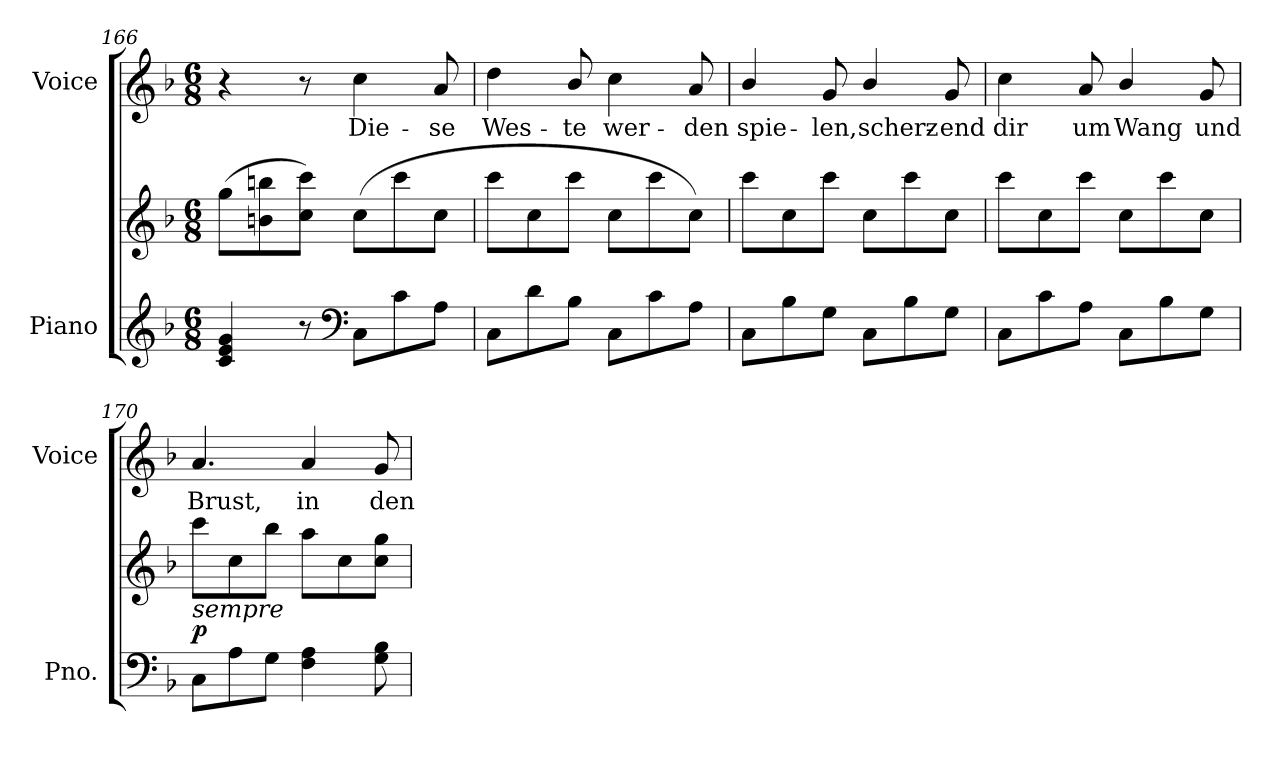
**kern	**kern	**dynam	**kern	**text
*part2	*part2	*part2	*part1	*part1
*staff3	*staff2	*staff2/3	*staff1	*staff1
*I"Piano	*	*	*I"Voice	*
*I'Pno.	*	*	*I'Voice	*
*clefG2	*clefG2	*	*clefG2	*
*k[b-]	*k[b-]	*	*k[b-]	*
*F:	*F:	*	*F:	*
*M6/8	*M6/8	*	*M6/8	*
=166	=166	=166	=166	=166
4ci/ 4ei 4gi	(8ggi\L	.	4r	.
.	8bni\ 8bbni	.	.	.
8r	8cci\ 8ccciJ)	.	8r	.
*clefF4	*	*	*	*
!	!	!	!	!LO:LY:b:color=#000000
8Ci\L	(8cci\L	.	4cci\	Die-
8ci\	8ccci\	.	.	.
!	!	!	!	!LO:LY:b:color=#000000
8Ai\J	8cci\J	.	8ai/	-se
=167	=167	=167	=167	=167
!	!	!	!	!LO:LY:b:color=#000000
8Ci\L	8ccci\L	.	4ddi\	Wes-
8di\	8cci\	.	.	.
!	!	!	!	!LO:LY:b:color=#000000
8B-i\J	8ccci\J	.	8b-i/	-te
!	!	!	!	!LO:LY:b:color=#000000
8Ci\L	8cci\L	.	4cci\	wer-
8ci\	8ccci\	.	.	.
!	!	!	!	!LO:LY:b:color=#000000
8Ai\J	8cci\J)	.	8ai/	-den
=168	=168	=168	=168	=168
!	!	!	!	!LO:LY:b:color=#000000
8Ci\L	8ccci\L	.	4b-i/	spie-
8B-i\	8cci\	.	.	.
!	!	!	!	!LO:LY:b:color=#000000
8Gi\J	8ccci\J	.	8gi/	-len,
!	!	!	!	!LO:LY:b:color=#000000
8Ci\L	8cci\L	.	4b-i/	scherz-
8B-i\	8ccci\	.	.	.
!	!	!	!	!LO:LY:b:color=#000000
8Gi\J	8cci\J	.	8gi/	-end
=169	=169	=169	=169	=169
!	!	!	!	!LO:LY:b:color=#000000
8Ci\L	8ccci\L	.	4cci\	dir
8ci\	8cci\	.	.	.
!	!	!	!	!LO:LY:b:color=#000000
8Ai\J	8ccci\J	.	8ai/	um
!	!	!	!	!LO:LY:b:color=#000000
8Ci\L	8cci\L	.	4b-i/	Wang
8B-i\	8ccci\	.	.	.
!	!	!	!	!LO:LY:b:color=#000000
8Gi\J	8cci\J	.	8gi/	und
!!LO:PB:g=z
=170	=170	=170	=170	=170
!	!LO:TX:b:i:t=sempre	!	!	!
!	!	!	!	!LO:LY:b:color=#000000
8Ci\L	8ccci\L	p	4.ai/	Brust,
8Ai\	8cci\	.	.	.
8Gi\J	8bb-i\J	.	.	.
!	!	!	!	!LO:LY:b:color=#000000
4Fi\ 4Ai	8aai\L	.	4ai/	in
.	8cci\	.	.	.
!	!	!	!	!LO:LY:b:color=#000000
8Gi\ 8B-i	8cci\ 8ggiJ	.	8gi/	den
=	=	=	=	=
*-	*-	*-	*-	*-
